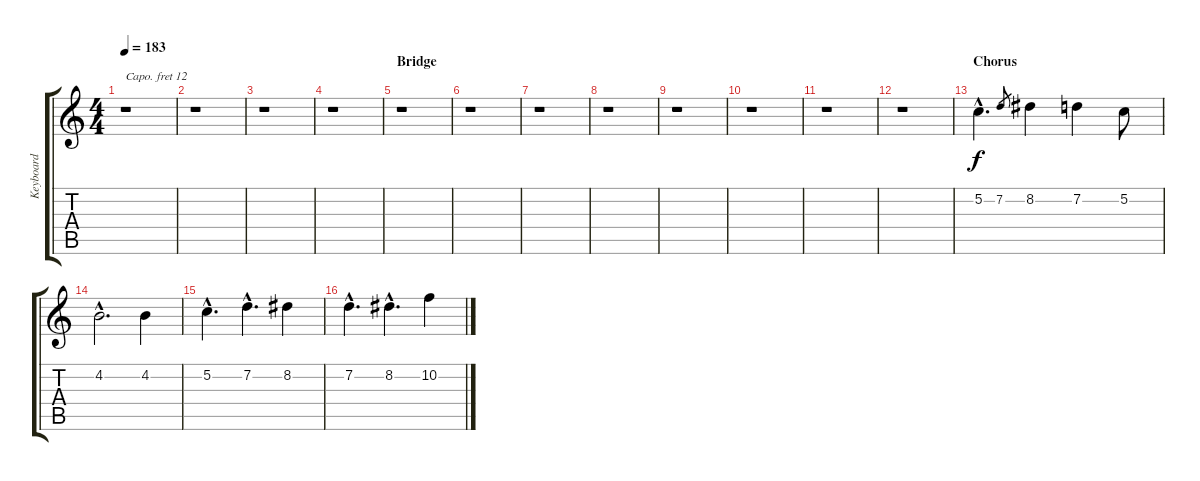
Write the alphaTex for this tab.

\track ("Keyboard" "Keyboard") {instrument stringensemble1}
\staff {score tabs}
\capo 12
\tuning (C4 G3 Eb3 Bb2 F2 C2) {hide}
\ts (4 4)
\tempo 183
\clef g2
\ks c
r.1{dy f} |
r.1 |
r.1 |
r.1 |
\section ("" "Bridge")
r.1 |
r.1 |
r.1 |
r.1 |
r.1 |
r.1 |
r.1 |
r.1 |
\section ("" "Chorus")
5.2{hac}.4{d} 7.2.8{gr} 8.2.4 7.2.4 5.2.8 |
4.2{hac}.2{d} 4.2.4 |
5.2{hac}.4{d} 7.2{hac}.4{d} 8.2.4 |
7.2{hac}.4{d} 8.2{hac}.4{d} 10.2.4
